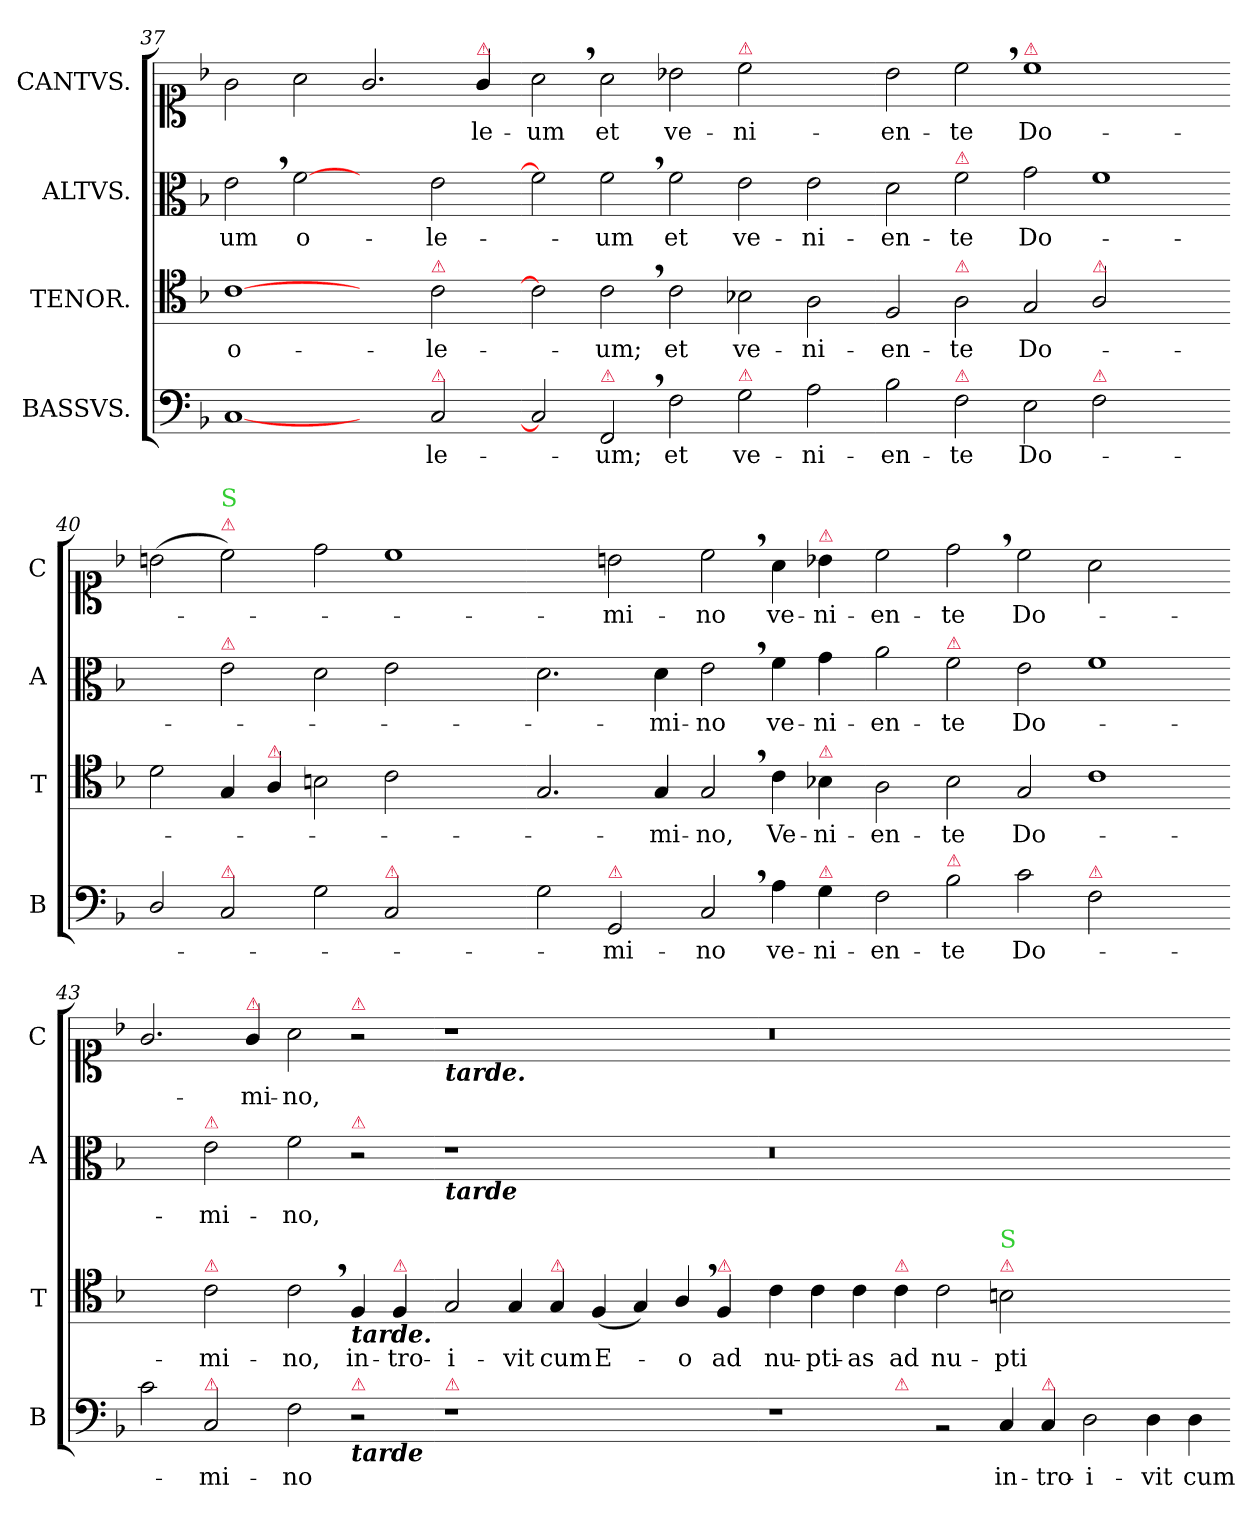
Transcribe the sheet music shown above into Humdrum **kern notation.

**kern	**text	**kern	**text	**kern	**text	**kern	**text
*part4	*part4	*part3	*part3	*part2	*part2	*part1	*part1
*staff4	*staff4	*staff3	*staff3	*staff2	*staff2	*staff1	*staff1
*I"BASSVS.	*	*I"TENOR.	*	*I"ALTVS.	*	*I"CANTVS.	*
*I'B	*	*I'T	*	*I'A	*	*I'C	*
*clefF4	*	*clefC4	*	*clefC3	*	*clefC1	*
*k[b-]	*	*k[b-]	*	*k[b-]	*	*k[b-]	*
=37	=37	=37	=37	=37	=37	=37	=37
[1C	.	[1c	o-	2e,\	-um	2g\	.
!	!	!	!	!	!LO:LY:i	!	!
.	.	.	.	[2f	o-	2a\	.
2ryy	.	2ryy	.	2ryy	.	2.g/	.
!	!	!LO:TX:a:color=crimson:t=⚠	!	!	!	!	!
!LO:TX:a:color=crimson:t=⚠	!	!	!	!	!	!	!
!	!	!	!	!	!LO:LY:i	!	!
2C/	-le-	2c\	-le-	2e\	-le-	.	.
!	!	!	!	!	!	!LO:TX:a:color=crimson:t=⚠	!
.	.	.	.	.	.	4g/	-le-
=38-	=38-	=38-	=38-	=38-	=38-	=38-	=38-
2C]	.	2c]	.	2f]	.	2a,\	-um
!LO:TX:a:color=crimson:t=⚠	!	!	!	!	!	!	!
!	!	!	!	!	!LO:LY:i	!	!
2FF,/	-um;	2c,\	-um;	2f,\	-um	2a\	et
2F\	et	2c\	et	2f\	et	2b-X\	ve-
!	!	!	!	!	!	!LO:TX:a:color=crimson:t=⚠	!
!LO:TX:a:color=crimson:t=⚠	!	!	!	!	!	!	!
2G\	ve-	2B-X\	ve-	2e\	ve-	2cc\	-ni-
2A\	-ni-	2A\	-ni-	2e\	-ni-	2ryy	.
=39-	=39-	=39-	=39-	=39-	=39-	=39-	=39-
2B-\	-en-	2F/	-en-	2d\	-en-	2b-\	-en-
!	!	!	!	!LO:TX:a:color=crimson:t=⚠	!	!	!
!	!	!LO:TX:a:color=crimson:t=⚠	!	!	!	!	!
!LO:TX:a:color=crimson:t=⚠	!	!	!	!	!	!	!
2F\	-te	2A\	-te	2f\	-te	2cc,\	-te
!	!	!	!	!	!	!LO:TX:a:color=crimson:t=⚠	!
2E\	Do-	2G/	Do-	2g\	Do-	1cc	Do-
!	!	!LO:TX:a:color=crimson:t=⚠	!	!	!	!	!
!LO:TX:a:color=crimson:t=⚠	!	!	!	!	!	!	!
2F\	.	2A/	.	1f\	.	.	.
2ryy	.	2ryy	.	.	.	2ryy	.
=40-	=40-	=40-	=40-	=40-	=40-	=40-	=40-
2D/	.	2d\	.	2ryy	.	(>2bn\	.
!	!	!	!	!	!	!LO:TX:a:color=crimson:t=⚠	!
!	!	!	!	!	!	!LO:TX:a:color=limegreen:t=S	!
!	!	!	!	!LO:TX:a:color=crimson:t=⚠	!	!	!
!LO:TX:a:color=crimson:t=⚠	!	!	!	!	!	!	!
2C/	.	4G/	.	2e\	.	2cc\)	.
!	!	!LO:TX:a:color=crimson:t=⚠	!	!	!	!	!
.	.	4A/	.	.	.	.	.
2G\	.	2Bn\	.	2d\	.	2dd\	.
!LO:TX:a:color=crimson:t=⚠	!	!	!	!	!	!	!
2C/	.	2c\	.	2e\	.	1cc\	.
2ryy	.	2ryy	.	2ryy	.	.	.
=41-	=41-	=41-	=41-	=41-	=41-	=41-	=41-
2G\	.	2.G/	.	2.d\	.	2ryy	.
!LO:TX:a:color=crimson:t=⚠	!	!	!	!	!	!	!
2GG/	-mi-	.	.	.	.	2bn\	-mi-
.	.	4G/	-mi-	4d\	-mi-	.	.
2C,/	-no	2G,/	-no,	2e,\	-no	2cc,\	-no
4A\	ve-	4c\	Ve-	4f\	ve-	4a\	ve-
!	!	!	!	!	!	!LO:TX:a:color=crimson:t=⚠	!
!	!	!LO:TX:a:color=crimson:t=⚠	!	!	!	!	!
!LO:TX:a:color=crimson:t=⚠	!	!	!	!	!	!	!
4G\	-ni-	4B-X\	-ni-	4g\	-ni-	4b-X\	-ni-
=42-	=42-	=42-	=42-	=42-	=42-	=42-	=42-
2F\	-en-	2A\	-en-	2a\	-en-	2cc\	-en-
!	!	!	!	!LO:TX:a:color=crimson:t=⚠	!	!	!
!LO:TX:a:color=crimson:t=⚠	!	!	!	!	!	!	!
2B-\	-te	2B-\	-te	2f\	-te	2dd,\	-te
2c\	Do-	2G/	Do-	2e\	Do-	2cc\	Do-
!LO:TX:a:color=crimson:t=⚠	!	!	!	!	!	!	!
2F\	.	1c\	.	1f\	.	2a\	.
2ryy	.	.	.	.	.	2ryy	.
=43-	=43-	=43-	=43-	=43-	=43-	=43-	=43-
2c\	.	2ryy	.	2ryy	.	2.g/	.
!	!	!	!	!LO:TX:a:color=crimson:t=⚠	!	!	!
!	!	!LO:TX:a:color=crimson:t=⚠	!	!	!	!	!
!LO:TX:a:color=crimson:t=⚠	!	!	!	!	!	!	!
2C/	mi-	2c\	-mi-	2e\	-mi-	.	.
!	!	!	!	!	!	!LO:TX:a:color=crimson:t=⚠	!
.	.	.	.	.	.	4g/	-mi-
2F\	-no	2c,\	-no,	2f\	-no,	2a\	-no,
!	!	!	!	!	!	!LO:TX:a:color=crimson:t=⚠	!
!	!	!	!	!LO:TX:a:color=crimson:t=⚠	!	!	!
!	!	!LO:TX:b:Bi:t=tarde.	!	!	!	!	!
!LO:TX:a:color=crimson:t=⚠	!	!	!	!	!	!	!
!LO:TX:b:Bi:t=tarde	!	!	!	!	!	!	!
2r	.	4F/	in-	2r	.	2r	.
!	!	!LO:TX:a:color=crimson:t=⚠	!	!	!	!	!
.	.	4F/	-tro-	.	.	.	.
=44-	=44-	=44-	=44-	=44-	=44-	=44-	=44-
!	!	!	!	!	!	!LO:TX:b:Bi:t=tarde.	!
!	!	!	!	!LO:TX:b:Bi:t=tarde	!	!	!
!LO:TX:a:color=crimson:t=⚠	!	!	!	!	!	!	!
1r	.	2G/	-i-	1r	.	1r	.
.	.	4G/	-vit	.	.	.	.
!	!	!LO:TX:a:color=crimson:t=⚠	!	!	!	!	!
.	.	4G/	cum	.	.	.	.
1ryy	.	(<4F/	E-	1ryy	.	1ryy	.
.	.	4G/)	.	.	.	.	.
.	.	4A,/	-o	.	.	.	.
!	!	!LO:TX:a:color=crimson:t=⚠	!	!	!	!	!
.	.	4F/	ad	.	.	.	.
=45-	=45-	=45-	=45-	=45-	=45-	=45-	=45-
*^	*	*	*	*	*	*	*
1r	2.ryy	.	4c\	nu-	0.r	.	0.r	.
.	.	.	4c\	-pti-	.	.	.	.
.	.	.	4c\	-as	.	.	.	.
!	!	!	!LO:TX:a:color=crimson:t=⚠	!	!	!	!	!
!	!LO:TX:a:color=crimson:t=⚠	!	!	!	!	!	!	!
.	1ryy	.	4c\	ad	.	.	.	.
2rBB	.	.	2c\	nu-	.	.	.	.
!	!	!	!LO:TX:a:color=crimson:t=⚠	!	!	!	!	!
!	!	!	!LO:TX:a:color=limegreen:t=S	!	!	!	!	!
4C/	.	in-	2Bn\	-pti-	.	.	.	.
!LO:TX:a:color=crimson:t=⚠	!	!	!	!	!	!	!	!
4C/	1ryy	-tro-	.	.	.	.	.	.
2D\	.	-i-	1ryy	.	.	.	.	.
4D\	.	-vit	.	.	.	.	.	.
4D\	4ryy	cum	.	.	.	.	.	.
*v	*v	*	*	*	*	*	*	*
=-	=-	=-	=-	=-	=-	=-	=-
*-	*-	*-	*-	*-	*-	*-	*-
